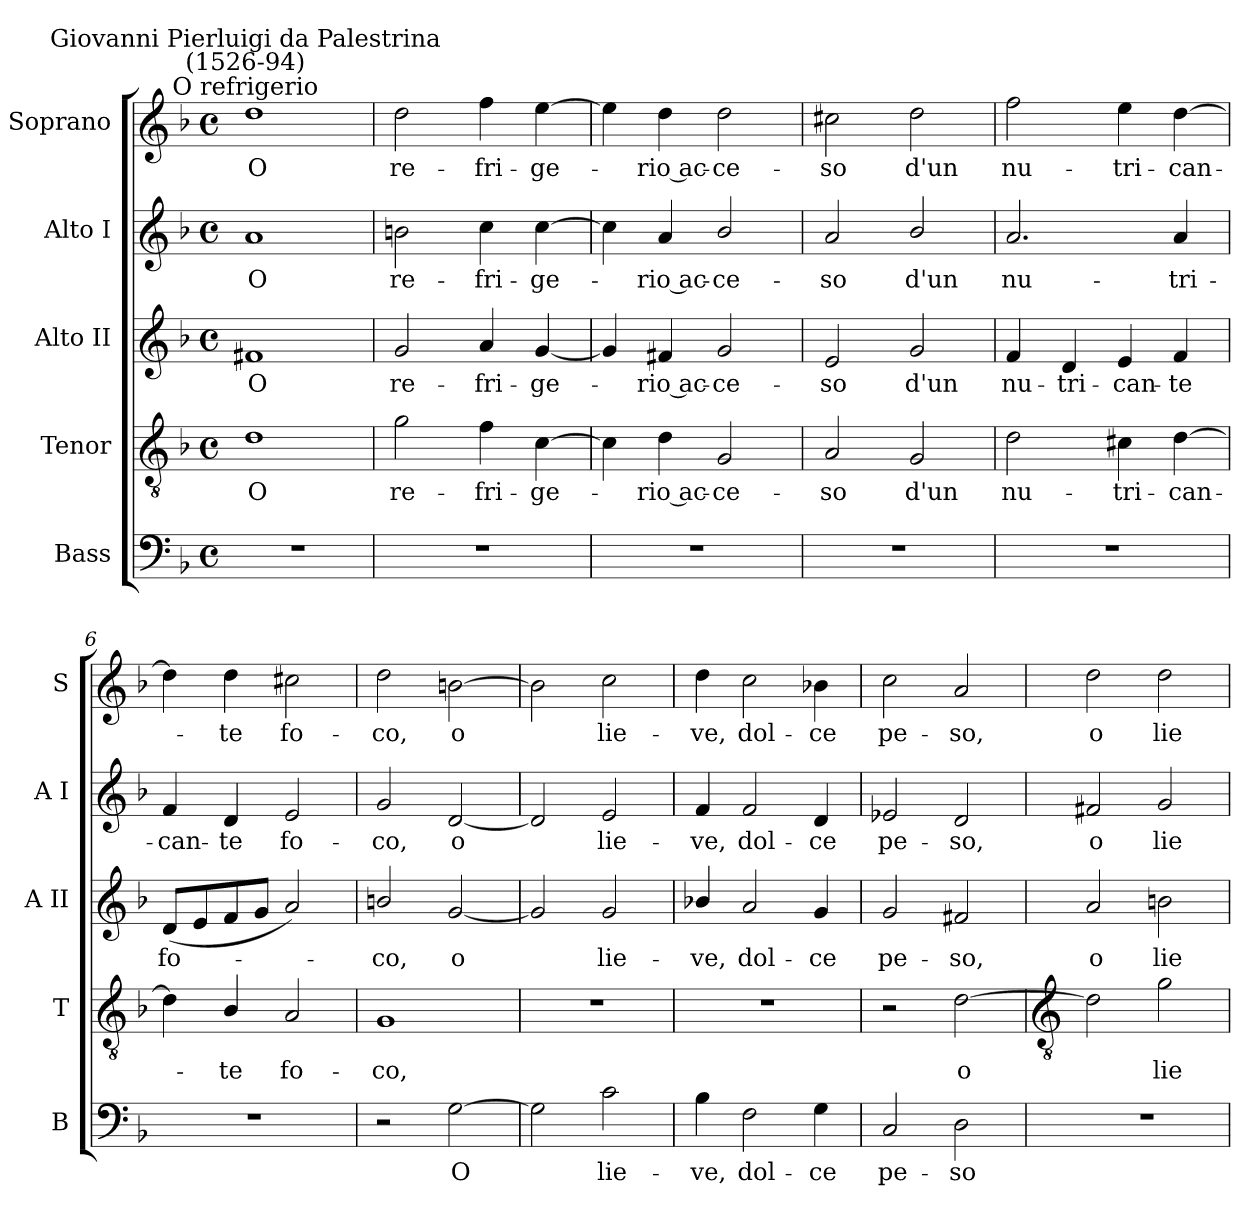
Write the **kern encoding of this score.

**kern	**text	**kern	**text	**kern	**text	**kern	**text	**kern	**text
*part5	*part5	*part4	*part4	*part3	*part3	*part2	*part2	*part1	*part1
*staff5	*staff5	*staff4	*staff4	*staff3	*staff3	*staff2	*staff2	*staff1	*staff1
*I"Bass	*	*I"Tenor	*	*I"Alto II	*	*I"Alto I	*	*I"Soprano	*
*I'B	*	*I'T	*	*I'A II	*	*I'A I	*	*I'S	*
*clefF4	*	*clefGv2	*	*clefG2	*	*clefG2	*	*clefG2	*
*k[b-]	*	*k[b-]	*	*k[b-]	*	*k[b-]	*	*k[b-]	*
*F:	*	*F:	*	*F:	*	*F:	*	*F:	*
*M4/4	*	*M4/4	*	*M4/4	*	*M4/4	*	*M4/4	*
*met(c)	*	*met(c)	*	*met(c)	*	*met(c)	*	*met(c)	*
=1	=1	=1	=1	=1	=1	=1	=1	=1	=1
!	!	!	!	!	!	!	!	!LO:TX:a:cj:t=O refrigerio	!
!	!	!	!	!	!	!	!	!LO:TX:a:cj:t=Giovanni Pierluigi da Palestrina\n(1526-94)	!
!	!	!	!LO:LY:b	!	!LO:LY:b	!	!LO:LY:b	!	!LO:LY:b
1r	.	1d	O	1f#X	O	1a	O	1dd	O
=2	=2	=2	=2	=2	=2	=2	=2	=2	=2
!	!	!	!LO:LY:b	!	!LO:LY:b	!	!LO:LY:b	!	!LO:LY:b
1r	.	2g	re-	2g	re-	2bn	re-	2dd	re-
!	!	!	!LO:LY:b	!	!LO:LY:b	!	!LO:LY:b	!	!LO:LY:b
.	.	4f	-fri-	4a	-fri-	4cc	-fri-	4ff	-fri-
!	!	!	!LO:LY:b	!	!LO:LY:b	!	!LO:LY:b	!	!LO:LY:b
.	.	[4c	-ge-	[4g	-ge-	[4cc	-ge-	[4ee	-ge-
=3	=3	=3	=3	=3	=3	=3	=3	=3	=3
1r	.	4c]	.	4g]	.	4cc]	.	4ee]	.
!	!	!	!LO:LY:b	!	!LO:LY:b	!	!LO:LY:b	!	!LO:LY:b
.	.	4d	rio ac-	4f#X	rio ac-	4a	rio ac-	4dd	rio ac-
!	!	!	!LO:LY:b	!	!LO:LY:b	!	!LO:LY:b	!	!LO:LY:b
.	.	2G	-ce-	2g	-ce-	2b-/	-ce-	2dd	-ce-
=4	=4	=4	=4	=4	=4	=4	=4	=4	=4
!	!	!	!LO:LY:b	!	!LO:LY:b	!	!LO:LY:b	!	!LO:LY:b
1r	.	2A	-so	2e	-so	2a	-so	2cc#X	-so
!	!	!	!LO:LY:b	!	!LO:LY:b	!	!LO:LY:b	!	!LO:LY:b
.	.	2G	d'un	2g	d'un	2b-/	d'un	2dd	d'un
=5	=5	=5	=5	=5	=5	=5	=5	=5	=5
!	!	!	!LO:LY:b	!	!LO:LY:b	!	!LO:LY:b	!	!LO:LY:b
1r	.	2d	nu-	4f	nu-	2.a	nu-	2ff	nu-
!	!	!	!	!	!LO:LY:b	!	!	!	!
.	.	.	.	4d	-tri-	.	.	.	.
!	!	!	!LO:LY:b	!	!LO:LY:b	!	!	!	!LO:LY:b
.	.	4c#X	-tri-	4e	-can-	.	.	4ee	-tri-
!	!	!	!LO:LY:b	!	!LO:LY:b	!	!LO:LY:b	!	!LO:LY:b
.	.	[4d	-can-	4f	-te	4a	-tri-	[4dd	-can-
=6	=6	=6	=6	=6	=6	=6	=6	=6	=6
!	!	!	!	!	!LO:LY:b	!	!LO:LY:b	!	!
1r	.	4d]	.	(<8dL	fo-	4f	-can-	4dd]	.
.	.	.	.	8e	.	.	.	.	.
!	!	!	!LO:LY:b	!	!	!	!LO:LY:b	!	!LO:LY:b
.	.	4B-/	te	8f	.	4d	-te	4dd	te
.	.	.	.	8gJ	.	.	.	.	.
!	!	!	!LO:LY:b	!	!	!	!LO:LY:b	!	!LO:LY:b
.	.	2A	fo-	2a)	.	2e	fo-	2cc#X	fo-
=7	=7	=7	=7	=7	=7	=7	=7	=7	=7
!	!	!	!LO:LY:b	!	!LO:LY:b	!	!LO:LY:b	!	!LO:LY:b
2r	.	1G	-co,	2bn/	co,	2g	-co,	2dd	-co,
!	!LO:LY:b	!	!	!	!LO:LY:b	!	!LO:LY:b	!	!LO:LY:b
[2G	O	.	.	[2g	o	[2d	o	[2bn	o
=8	=8	=8	=8	=8	=8	=8	=8	=8	=8
2G]	.	1r	.	2g]	.	2d]	.	2b]	.
!	!LO:LY:b	!	!	!	!LO:LY:b	!	!LO:LY:b	!	!LO:LY:b
2c	lie-	.	.	2g	lie-	2e	lie-	2cc	lie-
=9	=9	=9	=9	=9	=9	=9	=9	=9	=9
!	!LO:LY:b	!	!	!	!LO:LY:b	!	!LO:LY:b	!	!LO:LY:b
4B-	-ve,	1r	.	4b-X/	-ve,	4f	-ve,	4dd	-ve,
!	!LO:LY:b	!	!	!	!LO:LY:b	!	!LO:LY:b	!	!LO:LY:b
2F	dol-	.	.	2a	dol-	2f	dol-	2cc	dol-
!	!LO:LY:b	!	!	!	!LO:LY:b	!	!LO:LY:b	!	!LO:LY:b
4G	-ce	.	.	4g	-ce	4d	-ce	4b-X	-ce
=10	=10	=10	=10	=10	=10	=10	=10	=10	=10
!	!LO:LY:b	!	!	!	!LO:LY:b	!	!LO:LY:b	!	!LO:LY:b
2C	pe-	2r	.	2g	pe-	2e-X	pe-	2cc	pe-
!	!LO:LY:b	!	!LO:LY:b	!	!LO:LY:b	!	!LO:LY:b	!	!LO:LY:b
2D	-so	[2d	o	2f#X	-so,	2d	-so,	2a	-so,
!!LO:LB:g=z
=11	=11	=11	=11	=11	=11	=11	=11	=11	=11
*	*	*clefGv2	*	*	*	*	*	*	*
!	!	!	!	!	!LO:LY:b	!	!LO:LY:b	!	!LO:LY:b
1r	.	2d]	.	2a	o	2f#X	o	2dd	o
!	!	!	!LO:LY:b	!	!LO:LY:b	!	!LO:LY:b	!	!LO:LY:b
.	.	2g	lie-	2bn	lie-	2g	lie-	2dd	lie-
=	=	=	=	=	=	=	=	=	=
*-	*-	*-	*-	*-	*-	*-	*-	*-	*-
